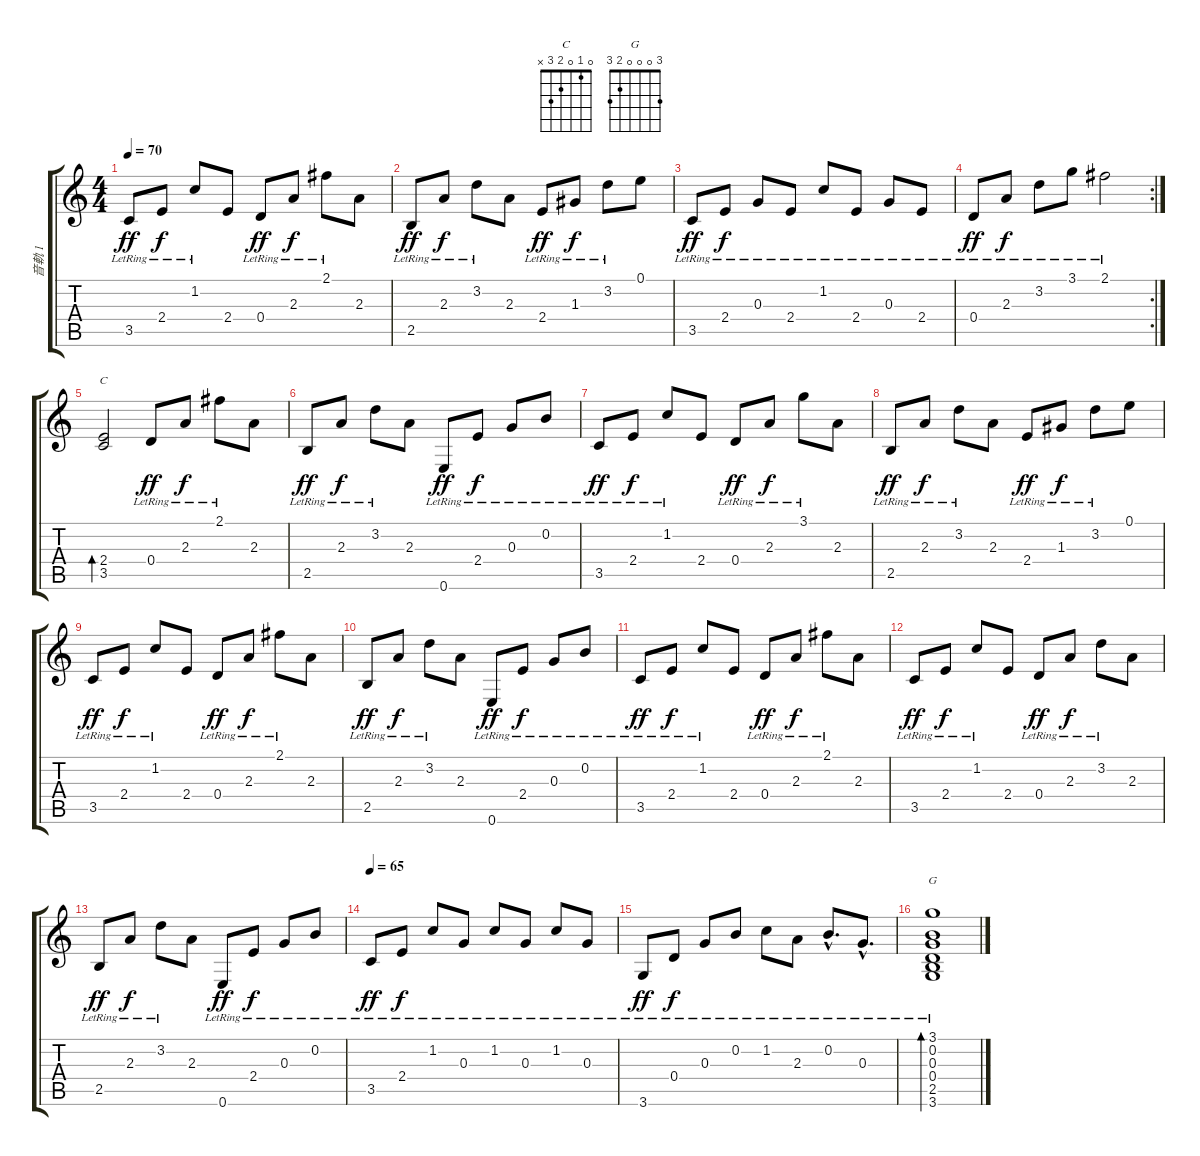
\track ("音軌 1" "音軌 1") {instrument acousticguitarnylon}
\staff {score tabs}
\tuning (E4 B3 G3 D3 A2 E2) {hide}
\chord ("C" 0 1 0 2 3 x)
\chord ("G" 3 0 0 0 2 3)
\ts (4 4)
\tempo 70
\clef g2
\ks c
3.5{lr}.8{dy ff} 2.4{lr}.8{dy f} 1.2{lr}.8 2.4.8 0.4{lr}.8{dy ff} 2.3{lr}.8{dy f} 2.1{lr}.8 2.3.8 |
2.5{lr}.8{dy ff} 2.3{lr}.8{dy f} 3.2{lr}.8 2.3.8 2.4{lr}.8{dy ff} 1.3{lr}.8{dy f} 3.2{lr}.8 0.1.8 |
3.5{lr}.8{dy ff} 2.4{lr}.8{dy f} 0.3{lr}.8 2.4{lr}.8 1.2{lr}.8 2.4{lr}.8 0.3{lr}.8 2.4{lr}.8 |
\rc 2
0.4{lr}.8{dy ff} 2.3{lr}.8{dy f} 3.2{lr}.8 3.1{lr}.8 2.1{lr}.2 |
(2.4 3.5).2{bd 60 ch "C"} 0.4{lr}.8{dy ff} 2.3{lr}.8{dy f} 2.1{lr}.8 2.3.8 |
2.5{lr}.8{dy ff} 2.3{lr}.8{dy f} 3.2{lr}.8 2.3.8 0.6{lr}.8{dy ff} 2.4{lr}.8{dy f} 0.3{lr}.8 0.2{lr}.8 |
3.5{lr}.8{dy ff} 2.4{lr}.8{dy f} 1.2{lr}.8 2.4.8 0.4{lr}.8{dy ff} 2.3{lr}.8{dy f} 3.1{lr}.8 2.3.8 |
2.5{lr}.8{dy ff} 2.3{lr}.8{dy f} 3.2{lr}.8 2.3.8 2.4{lr}.8{dy ff} 1.3{lr}.8{dy f} 3.2{lr}.8 0.1.8 |
3.5{lr}.8{dy ff} 2.4{lr}.8{dy f} 1.2{lr}.8 2.4.8 0.4{lr}.8{dy ff} 2.3{lr}.8{dy f} 2.1{lr}.8 2.3.8 |
2.5{lr}.8{dy ff} 2.3{lr}.8{dy f} 3.2{lr}.8 2.3.8 0.6{lr}.8{dy ff} 2.4{lr}.8{dy f} 0.3{lr}.8 0.2{lr}.8 |
3.5{lr}.8{dy ff} 2.4{lr}.8{dy f} 1.2{lr}.8 2.4.8 0.4{lr}.8{dy ff} 2.3{lr}.8{dy f} 2.1{lr}.8 2.3.8 |
3.5{lr}.8{dy ff} 2.4{lr}.8{dy f} 1.2{lr}.8 2.4.8 0.4{lr}.8{dy ff} 2.3{lr}.8{dy f} 3.2{lr}.8 2.3.8 |
2.5{lr}.8{dy ff} 2.3{lr}.8{dy f} 3.2{lr}.8 2.3.8 0.6{lr}.8{dy ff} 2.4{lr}.8{dy f} 0.3{lr}.8 0.2{lr}.8 |
\tempo 65
3.5{lr}.8{dy ff} 2.4{lr}.8{dy f} 1.2{lr}.8 0.3{lr}.8 1.2{lr}.8 0.3{lr}.8 1.2{lr}.8 0.3{lr}.8 |
3.6{lr}.8{dy ff} 0.4{lr}.8{dy f} 0.3{lr}.8 0.2{lr}.8 1.2{lr}.8 2.3{lr}.8 0.2{hac lr}.8{d} 0.3{hac lr}.8{d} |
(3.1 0.2 0.3 0.4 2.5 3.6{lr}).1{bd 480 ch "G"}
